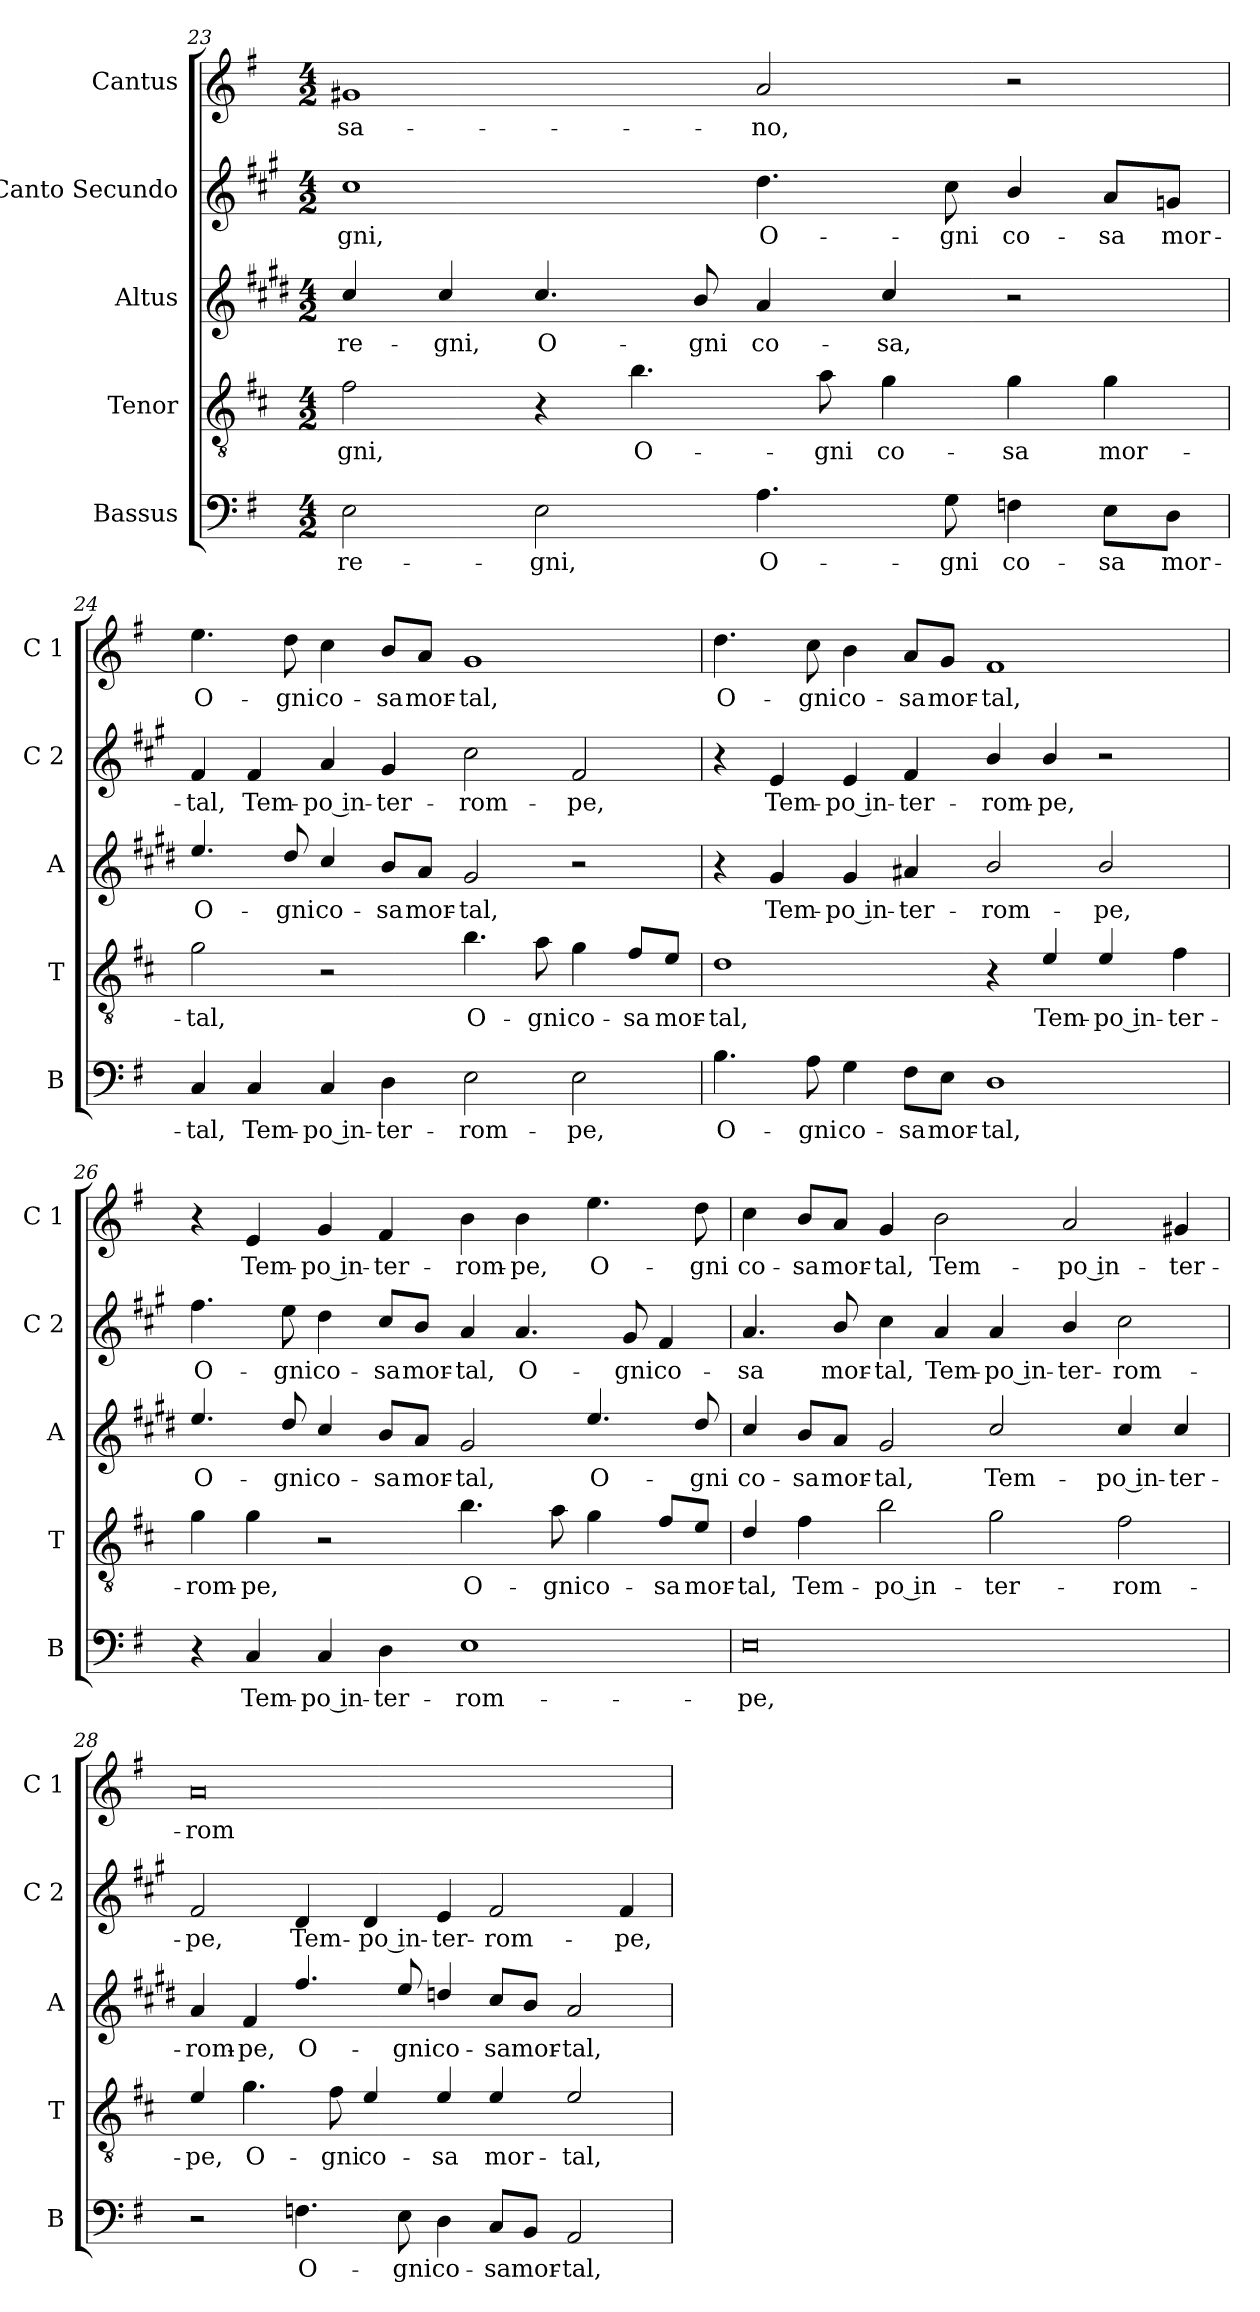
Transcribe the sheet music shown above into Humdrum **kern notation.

**kern	**text	**kern	**text	**kern	**text	**kern	**text	**kern	**text
*part5	*part5	*part4	*part4	*part3	*part3	*part2	*part2	*part1	*part1
*staff5	*staff5	*staff4	*staff4	*staff3	*staff3	*staff2	*staff2	*staff1	*staff1
*I"Bassus	*	*I"Tenor	*	*I"Altus	*	*I"Canto Secundo	*	*I"Cantus	*
*I'B	*	*I'T	*	*I'A	*	*I'C 2	*	*I'C 1	*
*clefF4	*	*clefGv2	*	*clefG2	*	*clefG2	*	*clefG2	*
*	*	*ITrd4c7	*	*ITrd5c9	*	*ITrd1c2	*	*	*
*k[f#]	*	*k[f#]	*	*k[f#]	*	*k[f#]	*	*k[f#]	*
*G:	*	*G:	*	*G:	*	*G:	*	*G:	*
*M4/2	*	*M4/2	*	*M4/2	*	*M4/2	*	*M4/2	*
=23	=23	=23	=23	=23	=23	=23	=23	=23	=23
!	!LO:LY:b	!	!LO:LY:b	!	!LO:LY:b	!	!LO:LY:b	!	!LO:LY:b
2E\	re-	2B\	-gni,	4e/	re-	1b	-gni,	1g#X	-sa-
!	!	!	!	!	!LO:LY:b	!	!	!	!
.	.	.	.	4e/	-gni,	.	.	.	.
!	!LO:LY:b	!	!	!	!LO:LY:b	!	!	!	!
2E\	-gni,	4r	.	4.e/	O-	.	.	.	.
!	!	!	!LO:LY:b	!	!	!	!	!	!
.	.	4.e\	O-	.	.	.	.	.	.
!	!	!	!	!	!LO:LY:b	!	!	!	!
.	.	.	.	8d/	-gni	.	.	.	.
!	!LO:LY:b	!	!	!	!LO:LY:b	!	!LO:LY:b	!	!LO:LY:b
4.A\	O-	.	.	4c/	co-	4.cc\	O-	2a/	-no,
!	!	!	!LO:LY:b	!	!	!	!	!	!
.	.	8d\	-gni	.	.	.	.	.	.
!	!	!	!LO:LY:b	!	!LO:LY:b	!	!	!	!
.	.	4c\	co-	4e/	-sa,	.	.	.	.
!	!LO:LY:b	!	!	!	!	!	!LO:LY:b	!	!
8G\	-gni	.	.	.	.	8b\	-gni	.	.
!	!LO:LY:b	!	!LO:LY:b	!	!	!	!LO:LY:b	!	!
4Fn\	co-	4c\	-sa	2r	.	4a/	co-	2r	.
!	!LO:LY:b	!	!LO:LY:b	!	!	!	!LO:LY:b	!	!
8E\L	-sa	4c\	mor-	.	.	8g/L	-sa	.	.
!	!LO:LY:b	!	!	!	!	!	!LO:LY:b	!	!
8D\J	mor-	.	.	.	.	8fn/J	mor-	.	.
!!LO:PB:g=z
=24	=24	=24	=24	=24	=24	=24	=24	=24	=24
!	!LO:LY:b	!	!LO:LY:b	!	!LO:LY:b	!	!LO:LY:b	!	!LO:LY:b
4C/	-tal,	2c\	-tal,	4.g/	O-	4e/	-tal,	4.ee\	O-
!	!LO:LY:b	!	!	!	!	!	!LO:LY:b	!	!
4C/	Tem-	.	.	.	.	4e/	Tem-	.	.
!	!	!	!	!	!LO:LY:b	!	!	!	!LO:LY:b
.	.	.	.	8f#/	-gni	.	.	8dd\	-gni
!	!LO:LY:b	!	!	!	!LO:LY:b	!	!LO:LY:b	!	!LO:LY:b
4C/	-po in-	2r	.	4e/	co-	4g/	-po in-	4cc\	co-
!	!LO:LY:b	!	!	!	!LO:LY:b	!	!LO:LY:b	!	!LO:LY:b
4D\	-ter-	.	.	8d/L	-sa	4f#/	-ter-	8b/L	-sa
!	!	!	!	!	!LO:LY:b	!	!	!	!LO:LY:b
.	.	.	.	8c/J	mor-	.	.	8a/J	mor-
!	!LO:LY:b	!	!LO:LY:b	!	!LO:LY:b	!	!LO:LY:b	!	!LO:LY:b
2E\	-rom-	4.e\	O-	2B/	-tal,	2b\	-rom-	1g	-tal,
!	!	!	!LO:LY:b	!	!	!	!	!	!
.	.	8d\	-gni	.	.	.	.	.	.
!	!LO:LY:b	!	!LO:LY:b	!	!	!	!LO:LY:b	!	!
2E\	-pe,	4c\	co-	2r	.	2e/	-pe,	.	.
!	!	!	!LO:LY:b	!	!	!	!	!	!
.	.	8B/L	-sa	.	.	.	.	.	.
!	!	!	!LO:LY:b	!	!	!	!	!	!
.	.	8A/J	mor-	.	.	.	.	.	.
=25	=25	=25	=25	=25	=25	=25	=25	=25	=25
!	!LO:LY:b	!	!LO:LY:b	!	!	!	!	!	!LO:LY:b
4.B\	O-	1G	-tal,	4r	.	4r	.	4.dd\	O-
!	!	!	!	!	!LO:LY:b	!	!LO:LY:b	!	!
.	.	.	.	4B/	Tem-	4d/	Tem-	.	.
!	!LO:LY:b	!	!	!	!	!	!	!	!LO:LY:b
8A\	-gni	.	.	.	.	.	.	8cc\	-gni
!	!LO:LY:b	!	!	!	!LO:LY:b	!	!LO:LY:b	!	!LO:LY:b
4G\	co-	.	.	4B/	-po in-	4d/	-po in-	4b\	co-
!	!LO:LY:b	!	!	!	!LO:LY:b	!	!LO:LY:b	!	!LO:LY:b
8F#\L	-sa	.	.	4c#X/	-ter-	4e/	-ter-	8a/L	-sa
!	!LO:LY:b	!	!	!	!	!	!	!	!LO:LY:b
8E\J	mor-	.	.	.	.	.	.	8g/J	mor-
!	!LO:LY:b	!	!	!	!LO:LY:b	!	!LO:LY:b	!	!LO:LY:b
1D	-tal,	4r	.	2d/	-rom-	4a/	-rom-	1f#	-tal,
!	!	!	!LO:LY:b	!	!	!	!LO:LY:b	!	!
.	.	4A/	Tem-	.	.	4a/	-pe,	.	.
!	!	!	!LO:LY:b	!	!LO:LY:b	!	!	!	!
.	.	4A/	-po in-	2d/	-pe,	2r	.	.	.
!	!	!	!LO:LY:b	!	!	!	!	!	!
.	.	4B\	-ter-	.	.	.	.	.	.
!!LO:LB:g=z
=26	=26	=26	=26	=26	=26	=26	=26	=26	=26
!	!	!	!LO:LY:b	!	!LO:LY:b	!	!LO:LY:b	!	!
4r	.	4c\	-rom-	4.g/	O-	4.ee\	O-	4r	.
!	!LO:LY:b	!	!LO:LY:b	!	!	!	!	!	!LO:LY:b
4C/	Tem-	4c\	-pe,	.	.	.	.	4e/	Tem-
!	!	!	!	!	!LO:LY:b	!	!LO:LY:b	!	!
.	.	.	.	8f#/	-gni	8dd\	-gni	.	.
!	!LO:LY:b	!	!	!	!LO:LY:b	!	!LO:LY:b	!	!LO:LY:b
4C/	-po in-	2r	.	4e/	co-	4cc\	co-	4g/	-po in-
!	!LO:LY:b	!	!	!	!LO:LY:b	!	!LO:LY:b	!	!LO:LY:b
4D\	-ter-	.	.	8d/L	-sa	8b/L	-sa	4f#/	-ter-
!	!	!	!	!	!LO:LY:b	!	!LO:LY:b	!	!
.	.	.	.	8c/J	mor-	8a/J	mor-	.	.
!	!LO:LY:b	!	!LO:LY:b	!	!LO:LY:b	!	!LO:LY:b	!	!LO:LY:b
1E	-rom-	4.e\	O-	2B/	-tal,	4g/	-tal,	4b\	-rom-
!	!	!	!	!	!	!	!LO:LY:b	!	!LO:LY:b
.	.	.	.	.	.	4.g/	O-	4b\	-pe,
!	!	!	!LO:LY:b	!	!	!	!	!	!
.	.	8d\	-gni	.	.	.	.	.	.
!	!	!	!LO:LY:b	!	!LO:LY:b	!	!	!	!LO:LY:b
.	.	4c\	co-	4.g/	O-	.	.	4.ee\	O-
!	!	!	!	!	!	!	!LO:LY:b	!	!
.	.	.	.	.	.	8f#/	-gni	.	.
!	!	!	!LO:LY:b	!	!	!	!LO:LY:b	!	!
.	.	8B/L	-sa	.	.	4e/	co-	.	.
!	!	!	!LO:LY:b	!	!LO:LY:b	!	!	!	!LO:LY:b
.	.	8A/J	mor-	8f#/	-gni	.	.	8dd\	-gni
=27	=27	=27	=27	=27	=27	=27	=27	=27	=27
!	!LO:LY:b	!	!LO:LY:b	!	!LO:LY:b	!	!LO:LY:b	!	!LO:LY:b
0E	-pe,	4G/	-tal,	4e/	co-	4.g/	-sa	4cc\	co-
!	!	!	!LO:LY:b	!	!LO:LY:b	!	!	!	!LO:LY:b
.	.	4B\	Tem-	8d/L	-sa	.	.	8b/L	-sa
!	!	!	!	!	!LO:LY:b	!	!LO:LY:b	!	!LO:LY:b
.	.	.	.	8c/J	mor-	8a/	mor-	8a/J	mor-
!	!	!	!LO:LY:b	!	!LO:LY:b	!	!LO:LY:b	!	!LO:LY:b
.	.	2e\	-po in-	2B/	-tal,	4b\	-tal,	4g/	-tal,
!	!	!	!	!	!	!	!LO:LY:b	!	!LO:LY:b
.	.	.	.	.	.	4g/	Tem-	2b\	Tem-
!	!	!	!LO:LY:b	!	!LO:LY:b	!	!LO:LY:b	!	!
.	.	2c\	-ter-	2e/	Tem-	4g/	-po in-	.	.
!	!	!	!	!	!	!	!LO:LY:b	!	!LO:LY:b
.	.	.	.	.	.	4a/	-ter-	2a/	-po in-
!	!	!	!LO:LY:b	!	!LO:LY:b	!	!LO:LY:b	!	!
.	.	2B\	-rom-	4e/	-po in-	2b\	-rom-	.	.
!	!	!	!	!	!LO:LY:b	!	!	!	!LO:LY:b
.	.	.	.	4e/	-ter-	.	.	4g#X/	-ter-
!!LO:LB:g=z
=28	=28	=28	=28	=28	=28	=28	=28	=28	=28
!	!	!	!LO:LY:b	!	!LO:LY:b	!	!LO:LY:b	!	!LO:LY:b
2r	.	4A/	-pe,	4c/	-rom-	2e/	-pe,	0a	-rom-
!	!	!	!LO:LY:b	!	!LO:LY:b	!	!	!	!
.	.	4.c\	O-	4A/	-pe,	.	.	.	.
!	!LO:LY:b	!	!	!	!LO:LY:b	!	!LO:LY:b	!	!
4.Fn\	O-	.	.	4.a/	O-	4c/	Tem-	.	.
!	!	!	!LO:LY:b	!	!	!	!	!	!
.	.	8B\	-gni	.	.	.	.	.	.
!	!	!	!LO:LY:b	!	!	!	!LO:LY:b	!	!
.	.	4A/	co-	.	.	4c/	-po in-	.	.
!	!LO:LY:b	!	!	!	!LO:LY:b	!	!	!	!
8E\	-gni	.	.	8g/	-gni	.	.	.	.
!	!LO:LY:b	!	!LO:LY:b	!	!LO:LY:b	!	!LO:LY:b	!	!
4D\	co-	4A/	-sa	4fn/	co-	4d/	-ter-	.	.
!	!LO:LY:b	!	!LO:LY:b	!	!LO:LY:b	!	!LO:LY:b	!	!
8C/L	-sa	4A/	mor-	8e/L	-sa	2e/	-rom-	.	.
!	!LO:LY:b	!	!	!	!LO:LY:b	!	!	!	!
8BB/J	mor-	.	.	8d/J	mor-	.	.	.	.
!	!LO:LY:b	!	!LO:LY:b	!	!LO:LY:b	!	!	!	!
2AA/	-tal,	2A/	-tal,	2c/	-tal,	.	.	.	.
!	!	!	!	!	!	!	!LO:LY:b	!	!
.	.	.	.	.	.	4e/	-pe,	.	.
=	=	=	=	=	=	=	=	=	=
*-	*-	*-	*-	*-	*-	*-	*-	*-	*-
